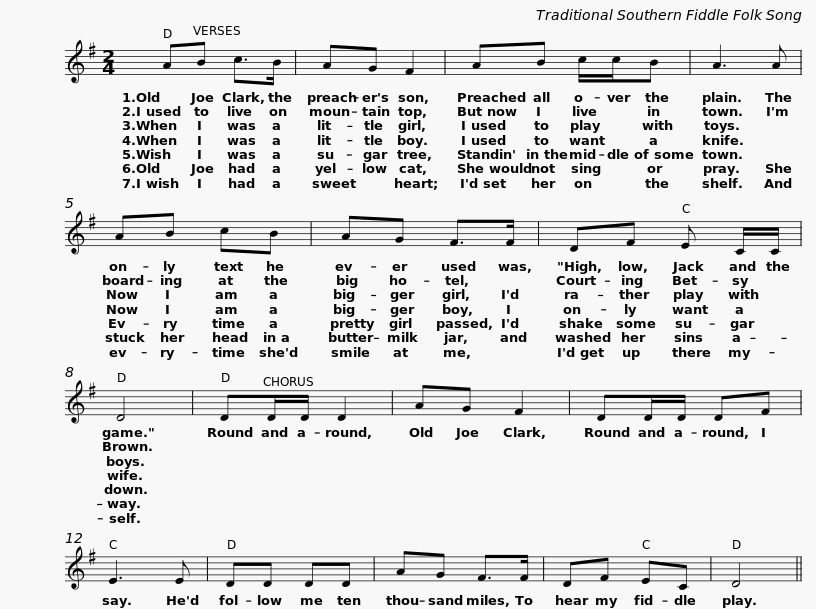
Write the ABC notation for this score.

X:1
L:1/8
M:2/4
I:linebreak $
K:Emin
V:1 treble
V:1
 AB c>B | AG F2 | AB c/c/B | A3 A |$ AB cB | %5
 AG F>F | DF E C/C/ | D4 | DD/D/ D2 |$ AG F2 | %10
 DD/D/ DF | E3 E | DD DD | AG F>F | DF EC |$ %15
 D4 || %16
